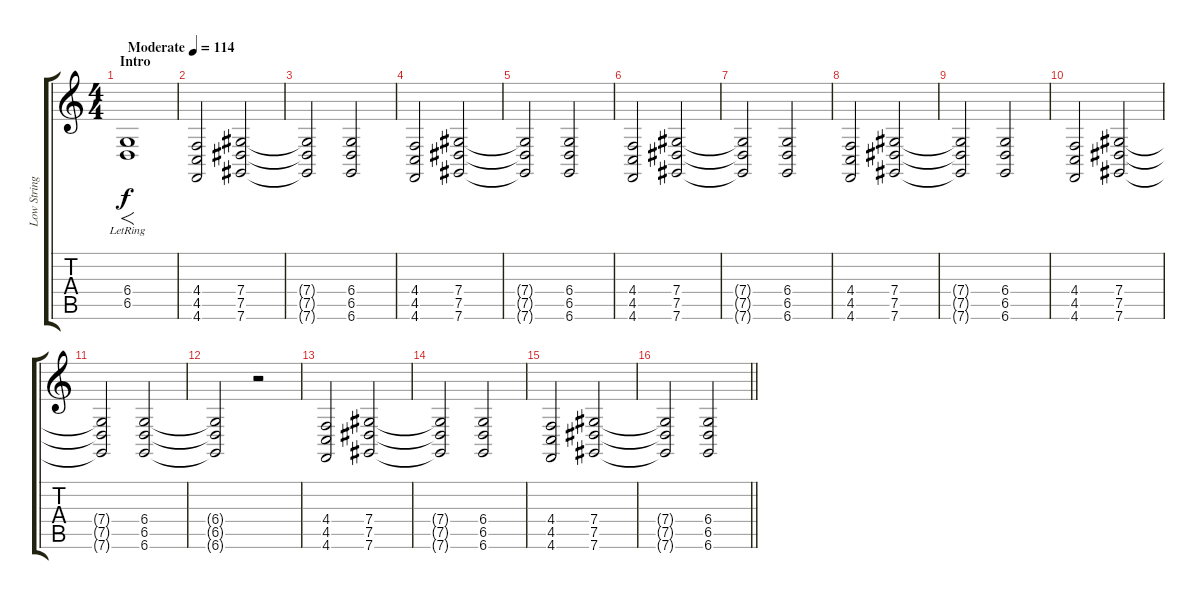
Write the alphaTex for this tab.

\track ("Low String" "Low String") {instrument stringensemble1}
\staff {score tabs}
\tuning (Eb4 Bb3 Gb3 Db3 Ab2 Db2) {hide}
\ts (4 4)
\section ("" "Intro")
\tempo (114 "Moderate")
\clef g2
\ks c
(6.4{lr} 6.5{lr}).1{f dy f instrument stringensemble1} |
(4.4 4.5 4.6).2{volume 7} (7.4 7.5 7.6).2 |
(7.4{t} 7.5{t} 7.6{t}).2 (6.4 6.5 6.6).2 |
(4.4 4.5 4.6).2{volume 7} (7.4 7.5 7.6).2 |
(7.4{t} 7.5{t} 7.6{t}).2 (6.4 6.5 6.6).2 |
(4.4 4.5 4.6).2{volume 7} (7.4 7.5 7.6).2 |
(7.4{t} 7.5{t} 7.6{t}).2 (6.4 6.5 6.6).2 |
(4.4 4.5 4.6).2{volume 7} (7.4 7.5 7.6).2 |
(7.4{t} 7.5{t} 7.6{t}).2 (6.4 6.5 6.6).2 |
(4.4 4.5 4.6).2{volume 7} (7.4 7.5 7.6).2 |
(7.4{t} 7.5{t} 7.6{t}).2 (6.4 6.5 6.6).2 |
(6.4{t} 6.5{t} 6.6{t}).2 r.2 |
(4.4 4.5 4.6).2{volume 9} (7.4 7.5 7.6).2 |
(7.4{t} 7.5{t} 7.6{t}).2 (6.4 6.5 6.6).2 |
(4.4 4.5 4.6).2 (7.4 7.5 7.6).2 |
\barLineRight lightlight
(7.4{t} 7.5{t} 7.6{t}).2 (6.4 6.5 6.6).2
